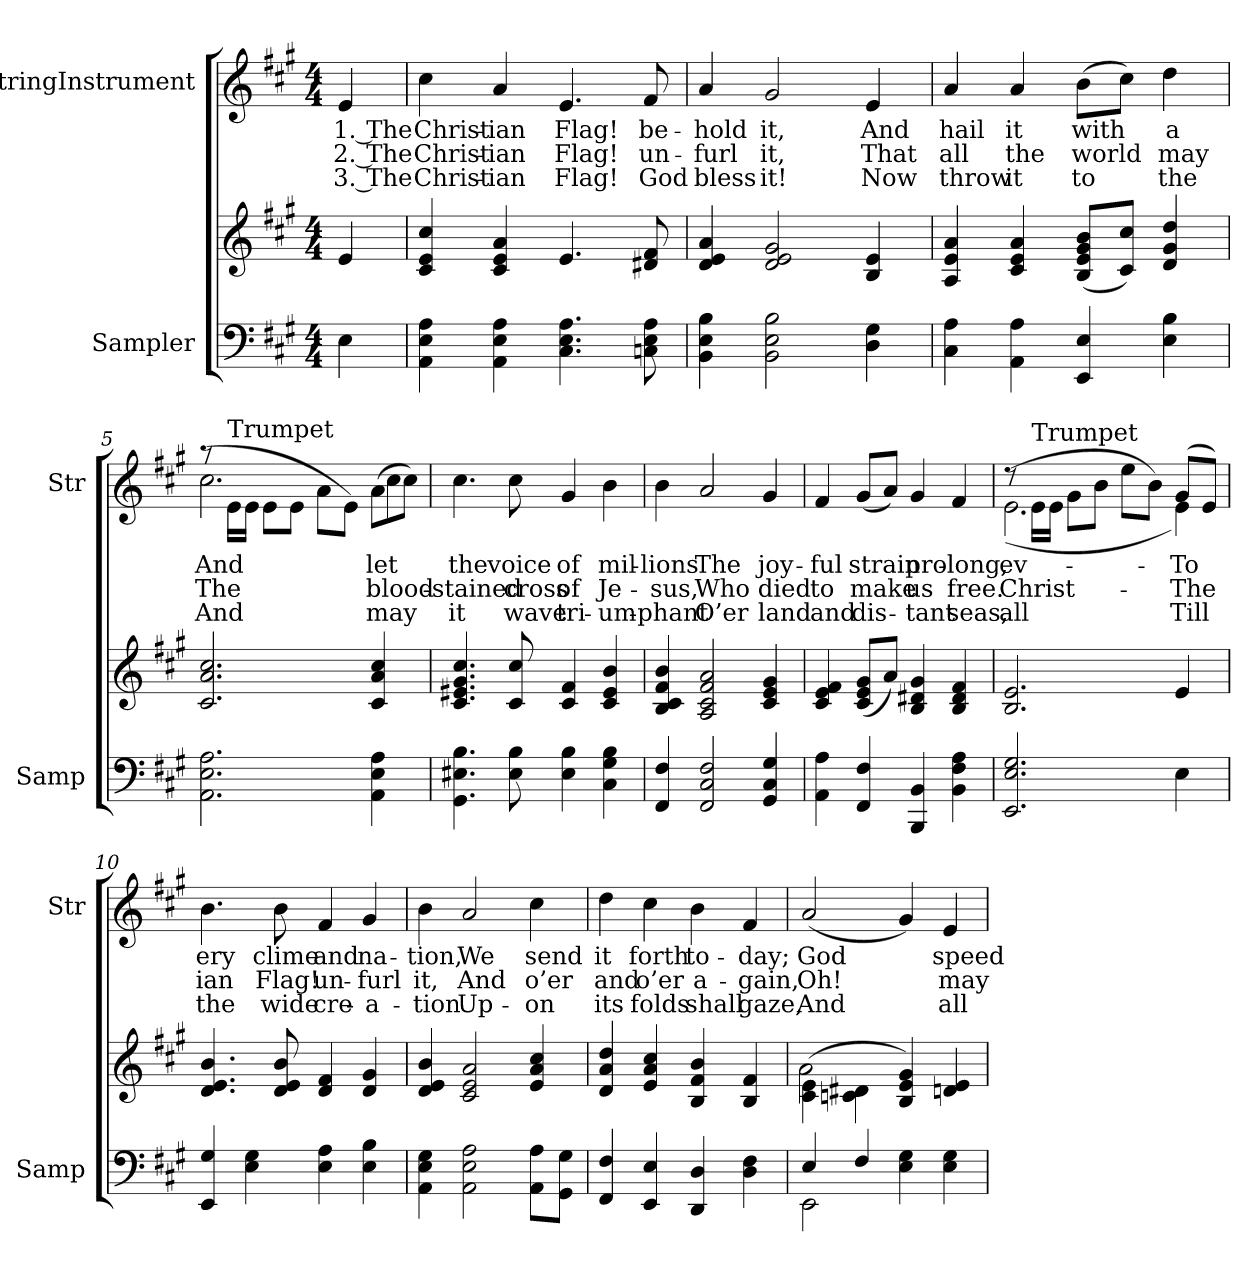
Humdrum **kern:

**kern	**kern	**kern	**text	**text	**text
*part2	*part2	*part1	*part1	*part1	*part1
*staff3	*staff2	*staff1	*staff1	*staff1	*staff1
*I"Sampler	*	*I"StringInstrument	*	*	*
*I'Samp	*	*I'Str	*	*	*
*clefF4	*clefG2	*clefG2	*	*	*
*k[f#c#g#]	*k[f#c#g#]	*k[f#c#g#]	*	*	*
*A:	*A:	*A:	*	*	*
*M4/4	*M4/4	*M4/4	*	*	*
=1	=1	=1	=1	=1	=1
4E	4e	4e	1. The	2. The	3. The
=2	=2	=2	=2	=2	=2
4AA 4E 4A	4c# 4e 4cc#	4cc#	Christ-	Christ-	Christ-
4AA 4E 4A	4c# 4e 4a	4a	-ian	-ian	-ian
4.C# 4.E 4.A	4.e	4.e	Flag!	Flag!	Flag!
8Cn 8E 8A	8d#X 8f#	8f#	be-	un-	God
=3	=3	=3	=3	=3	=3
4BB 4E 4B	4d 4e 4a	4a	-hold	-furl	bless
2BB 2E 2B	2d 2e 2g#	2g#	it,	it,	it!
4D 4G#	4B 4e	4e	And	That	Now
=4	=4	=4	=4	=4	=4
4C# 4A	4A 4e 4a	4a	hail	all	throw
4AA 4A	4c# 4e 4a	4a	it	the	it
4EE 4E	(8B/ 8e/ 8g#/ 8b/L	(8b\L	with	world	to
.	8c#/ 8cc#/J)	8cc#\J)	.	.	.
4E 4B	4d 4g# 4dd	4dd	a	may	the
=5	=5	=5	=5	=5	=5
*	*	*^	*	*	*
2.AA 2.E 2.A	2.c# 2.a 2.cc#	(8r	2.cc#	And	The	And
!	!	!LO:TX:t=Trumpet	!	!	!	!
.	.	16e\LL	.	.	.	.
.	.	16e\JJ	.	.	.	.
.	.	8e\L	.	.	.	.
.	.	8e\J	.	.	.	.
.	.	8a\L	.	.	.	.
.	.	8e\J)	.	.	.	.
4AA 4E 4A	4c# 4a 4cc#	(8a\L	4cc#	let	blood-	may
.	.	8cc#\J)	.	.	.	.
*	*	*v	*v	*	*	*
=6	=6	=6	=6	=6	=6
4.GG# 4.E#X 4.B	4.c# 4.e#X 4.g# 4.cc#	4.cc#	the	-stained	it
8E# 8B	8c# 8cc#	8cc#	voice	cross	wave
4E# 4B	4c# 4f#	4g#	of	of	tri-
4C# 4G# 4B	4c# 4e# 4b	4b	mil-	Je-	-um-
=7	=7	=7	=7	=7	=7
4FF# 4F#	4B 4c# 4f# 4b	4b	-lions	-sus,	-phant
2FF# 2C# 2F#	2A 2c# 2f# 2a	2a	The	Who	O’er
4GG# 4C# 4G#	4c# 4e 4g#	4g#	joy-	died	land
=8	=8	=8	=8	=8	=8
4AA 4A	4c# 4e 4f#	4f#	-ful	to	and
4FF# 4F#	(8c#/ 8e/ 8g#/L	(8g#/L	strain	make	dis-
.	8a/J)	8a/J)	.	.	.
4BBB 4BB	4B 4d#X 4g#	4g#	pro-	us	-tant
4BB 4F# 4A	4B 4d# 4f#	4f#	-long,	free.	seas,
=9	=9	=9	=9	=9	=9
*	*	*^	*	*	*
2.EE 2.E 2.G#	2.B 2.e	(8r	(2.e	ev-	Christ-	all
!	!	!LO:TX:t=Trumpet	!	!	!	!
.	.	16e\LL	.	.	.	.
.	.	16e\JJ	.	.	.	.
.	.	8g#\L	.	.	.	.
.	.	8b\J	.	.	.	.
.	.	8ee\L	.	.	.	.
.	.	8b\J)	.	.	.	.
4E	4e	(8g#/L	4e)	To	The	Till
.	.	8e/J)	.	.	.	.
*	*	*v	*v	*	*	*
=10	=10	=10	=10	=10	=10
4EE 4G#	4.d 4.e 4.b	4.b	-ery	-ian	the
4E 4G#	.	.	.	.	.
.	8d 8e 8b	8b	clime	Flag!	wide
4E 4A	4d 4f#	4f#	and	un-	cre-
4E 4B	4d 4g#	4g#	na-	-furl	-a-
=11	=11	=11	=11	=11	=11
4AA 4E 4G#	4d 4e 4b	4b	-tion,	it,	-tion
2AA 2E 2A	2c# 2e 2a	2a	We	And	Up-
8AA\ 8A\L	4e 4a 4cc#	4cc#	send	o’er	-on
8GG#\ 8G#\J	.	.	.	.	.
=12	=12	=12	=12	=12	=12
4FF# 4F#	4d 4a 4dd	4dd	it	and	its
4EE 4E	4e 4a 4cc#	4cc#	forth	o’er	folds
4DD 4D	4B 4f# 4b	4b	to-	a-	shall
4D 4F#	4B 4f#	4f#	-day;	-gain,	gaze,
=13	=13	=13	=13	=13	=13
*^	*^	*	*	*	*
4E/	2EE	(4c#\ 4e\	2a	(2a	God	Oh!	And
4F#/	.	4cn\ 4d#X\	.	.	.	.	.
4E 4G#	2ryy	4B 4e 4g#)	2ryy	4g#)	.	.	.
4E 4G#	.	4dn 4e	.	4e	speed	may	all
*v	*v	*	*	*	*	*	*
*	*v	*v	*	*	*	*
=	=	=	=	=	=
*-	*-	*-	*-	*-	*-
